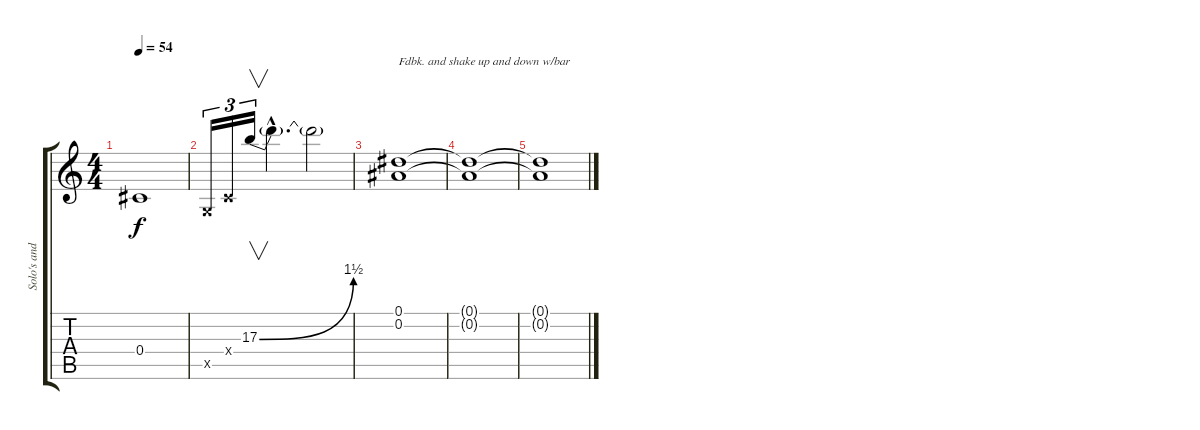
\track ("Solo's and fill's" "Solo's and") {instrument distortionguitar}
\staff {score tabs}
\tuning (Eb4 Bb3 Gb3 Db3 Ab2 Eb2) {hide}
\ts (4 4)
\tempo 54
\clef g2
\ks c
0.4{t}.1{dy f} |
-1.5{x}.16{tu (3 2)} -1.4{x}.16{tu (3 2)} 17.3{be (bend 0 0 60 6)}.16{v tu (3 2)} 17.3{hac t}.4{d} 17.3{t}.2 |
(0.1 0.2).1{txt "Fdbk. and shake up and down w/bar"} |
(0.1{t} 0.2{t}).1 |
(0.1{t} 0.2{t}).1
